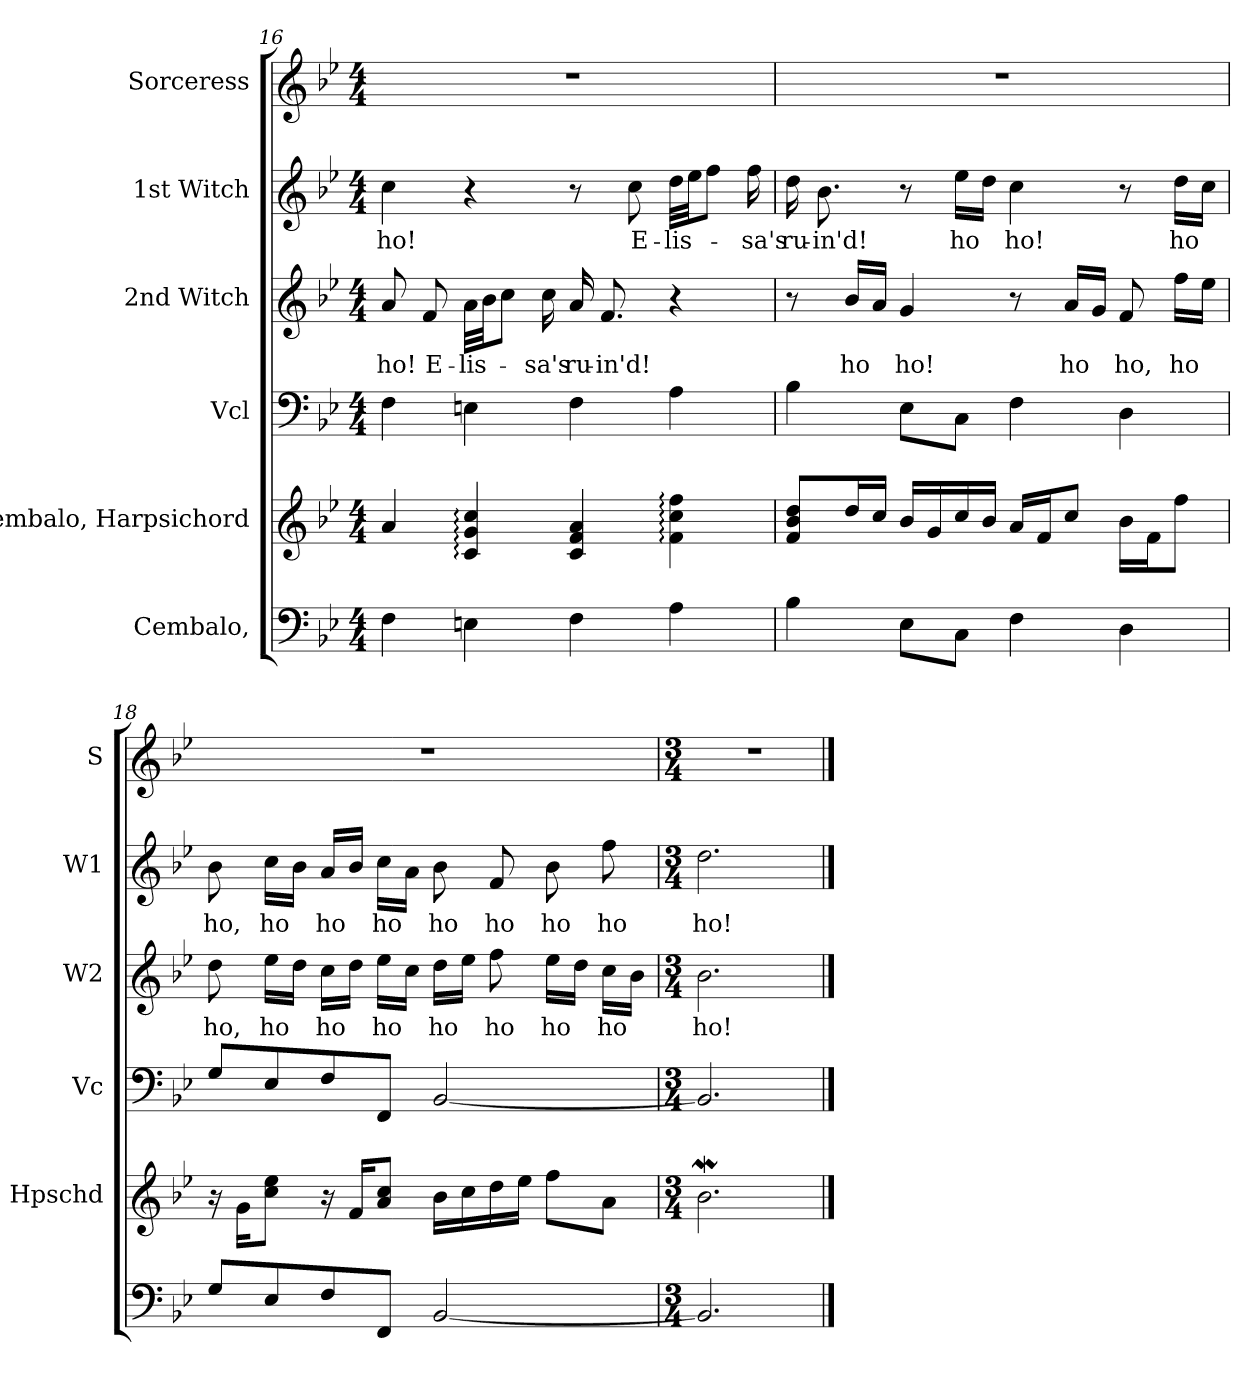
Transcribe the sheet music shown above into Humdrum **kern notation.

**kern	**kern	**kern	**kern	**text	**kern	**text	**kern
*part6	*part5	*part4	*part3	*part3	*part2	*part2	*part1
*staff6	*staff5	*staff4	*staff3	*staff3	*staff2	*staff2	*staff1
*I"Cembalo,	*I"Cembalo, Harpsichord	*I"Vcl	*I"2nd Witch	*	*I"1st Witch	*	*I"Sorceress
*	*I'Hpschd	*I'Vc	*I'W2	*	*I'W1	*	*I'S
*clefF4	*clefG2	*clefF4	*clefG2	*	*clefG2	*	*clefG2
*k[b-e-]	*k[b-e-]	*k[b-e-]	*k[b-e-]	*	*k[b-e-]	*	*k[b-e-]
*M4/4	*M4/4	*M4/4	*M4/4	*	*M4/4	*	*M4/4
=16	=16	=16	=16	=16	=16	=16	=16
!	!	!	!	!LO:LY:b	!	!LO:LY:b	!
4F\	4a/	4F\	8a/	ho!	4cc\	ho!	1r
!	!	!	!	!LO:LY:b	!	!	!
.	.	.	8f/	E-	.	.	.
!	!	!	!	!LO:LY:b	!	!	!
4En\	4c/: 4g/: 4cc/:	4En\	32a\LLL	-lis-	4r	.	.
.	.	.	32b-\JJ	.	.	.	.
.	.	.	8cc\J	.	.	.	.
!	!	!	!	!LO:LY:b	!	!	!
.	.	.	16cc\	-sa's	.	.	.
!	!	!	!	!LO:LY:b	!	!	!
4F\	4c/ 4f/ 4a/	4F\	16a/	ru-	8r	.	.
!	!	!	!	!LO:LY:b	!	!	!
.	.	.	8.f/	-in'd!	.	.	.
!	!	!	!	!	!	!LO:LY:b	!
.	.	.	.	.	8cc\	E-	.
!	!	!	!	!	!	!LO:LY:b	!
4A\	4f\: 4cc\: 4ff\:	4A\	4r	.	32dd\LLL	-lis-	.
.	.	.	.	.	32ee-\JJ	.	.
.	.	.	.	.	8ff\J	.	.
!	!	!	!	!	!	!LO:LY:b	!
.	.	.	.	.	16ff\	-sa's	.
!!LO:PB:g=z
=17	=17	=17	=17	=17	=17	=17	=17
!	!	!	!	!	!	!LO:LY:b	!
4B-\	8f/ 8b-/ 8dd/L	4B-\	8r	.	16dd\	ru-	1r
!	!	!	!	!	!	!LO:LY:b	!
.	.	.	.	.	8.b-\	-in'd!	.
!	!	!	!	!LO:LY:b	!	!	!
.	16dd/L	.	16b-/LL	ho	.	.	.
.	16cc/JJ	.	16a/JJ	.	.	.	.
!	!	!	!	!LO:LY:b	!	!	!
8E-\L	16b-/LL	8E-\L	4g/	ho!	8r	.	.
.	16g/	.	.	.	.	.	.
!	!	!	!	!	!	!LO:LY:b	!
8C\J	16cc/	8C\J	.	.	16ee-\LL	ho	.
.	16b-/JJ	.	.	.	16dd\JJ	.	.
!	!	!	!	!	!	!LO:LY:b	!
4F\	16a/LL	4F\	8r	.	4cc\	ho!	.
.	16f/J	.	.	.	.	.	.
!	!	!	!	!LO:LY:b	!	!	!
.	8cc/J	.	16a/LL	ho	.	.	.
.	.	.	16g/JJ	.	.	.	.
!	!	!	!	!LO:LY:b	!	!	!
4D\	16b-\LL	4D\	8f/	ho,	8r	.	.
.	16f\J	.	.	.	.	.	.
!	!	!	!	!LO:LY:b	!	!LO:LY:b	!
.	8ff\J	.	16ff\LL	ho	16dd\LL	ho	.
.	.	.	16ee-\JJ	.	16cc\JJ	.	.
=18	=18	=18	=18	=18	=18	=18	=18
!	!	!	!	!LO:LY:b	!	!LO:LY:b	!
8G/L	16r	8G/L	8dd\	ho,	8b-\	ho,	1r
.	16g\KL	.	.	.	.	.	.
!	!	!	!	!LO:LY:b	!	!LO:LY:b	!
8E-/	8cc\ 8ee-\J	8E-/	16ee-\LL	ho	16cc\LL	ho	.
.	.	.	16dd\JJ	.	16b-\JJ	.	.
!	!	!	!	!LO:LY:b	!	!LO:LY:b	!
8F/	16r	8F/	16cc\LL	ho	16a/LL	ho	.
.	16f/KL	.	16dd\JJ	.	16b-/JJ	.	.
!	!	!	!	!LO:LY:b	!	!LO:LY:b	!
8FF/J	8a/ 8cc/J	8FF/J	16ee-\LL	ho	16cc\LL	ho	.
.	.	.	16cc\JJ	.	16a\JJ	.	.
!	!	!	!	!LO:LY:b	!	!LO:LY:b	!
[2BB-/	16b-\LL	[2BB-/	16dd\LL	ho	8b-\	ho	.
.	16cc\	.	16ee-\JJ	.	.	.	.
!	!	!	!	!LO:LY:b	!	!LO:LY:b	!
.	16dd\	.	8ff\	ho	8f/	ho	.
.	16ee-\JJ	.	.	.	.	.	.
!	!	!	!	!LO:LY:b	!	!LO:LY:b	!
.	8ff\L	.	16ee-\LL	ho	8b-\	ho	.
.	.	.	16dd\JJ	.	.	.	.
!	!	!	!	!LO:LY:b	!	!LO:LY:b	!
.	8a\J	.	16cc\LL	ho	8ff\	ho	.
.	.	.	16b-\JJ	.	.	.	.
=19	=19	=19	=19	=19	=19	=19	=19
*M3/4	*M3/4	*M3/4	*M3/4	*	*M3/4	*	*M3/4
!	!	!	!	!LO:LY:b	!	!LO:LY:b	!
2.BB-/]	2.b-w\	2.BB-/]	2.b-\	ho!	2.dd\	ho!	2.r
==	==	==	==	==	==	==	==
*-	*-	*-	*-	*-	*-	*-	*-
